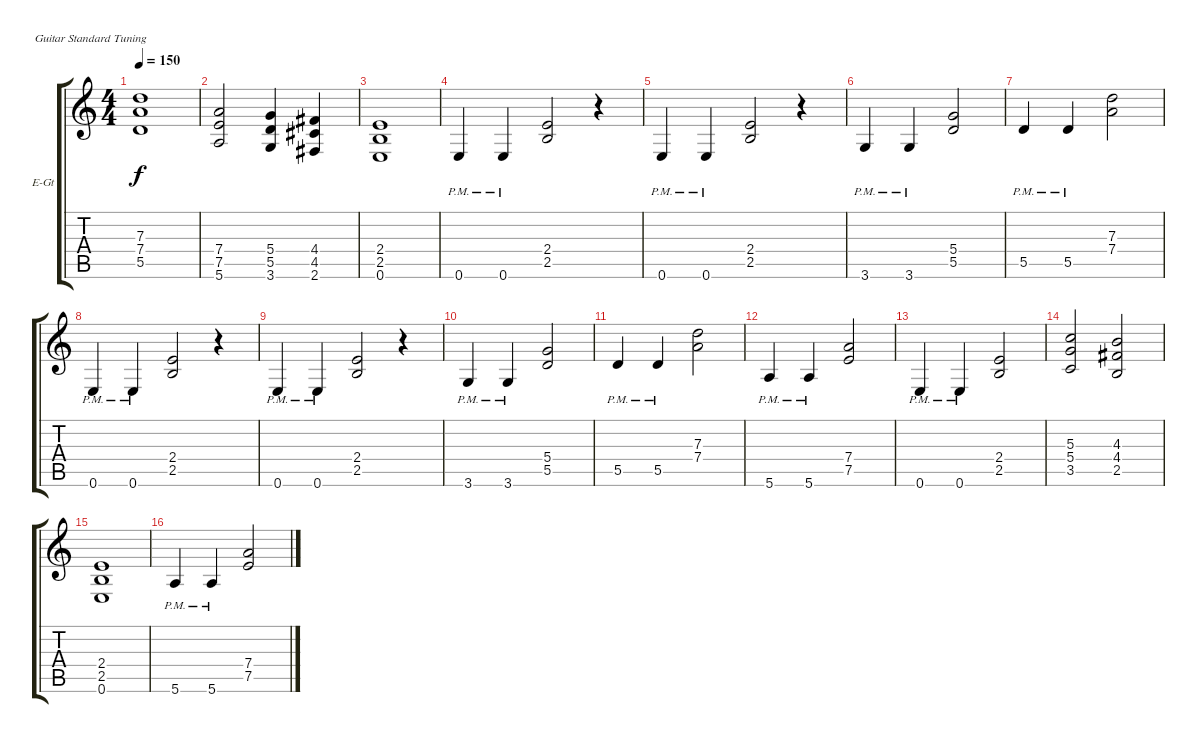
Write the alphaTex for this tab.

\bracketExtendMode groupsimilarinstruments
\firstSystemTrackNameOrientation horizontal
\otherSystemsTrackNameOrientation horizontal
\track ("Äîðîæêà 1" "E-Gt") {instrument distortionguitar}
\staff {score tabs}
\tuning (E4 B3 G3 D3 A2 E2)
\ts (4 4)
\tempo 150
\clef g2
\ks c
(7.3 7.4 5.5).1{dy f} |
(7.4 7.5 5.6).2 (5.4 5.5 3.6).4 (4.4 4.5 2.6).4 |
(2.4 2.5 0.6).1 |
0.6{pm}.4 0.6{pm}.4 (2.4 2.5).2 r.4 |
0.6{pm}.4 0.6{pm}.4 (2.4 2.5).2 r.4 |
3.6{pm}.4 3.6{pm}.4 (5.4 5.5).2 |
5.5{pm}.4 5.5{pm}.4 (7.3 7.4).2 |
0.6{pm}.4 0.6{pm}.4 (2.4 2.5).2 r.4 |
0.6{pm}.4 0.6{pm}.4 (2.4 2.5).2 r.4 |
3.6{pm}.4 3.6{pm}.4 (5.4 5.5).2 |
5.5{pm}.4 5.5{pm}.4 (7.3 7.4).2 |
5.6{pm}.4 5.6{pm}.4 (7.4 7.5).2 |
0.6{pm}.4 0.6{pm}.4 (2.4 2.5).2 |
(5.3 5.4 3.5).2 (4.3 4.4 2.5).2 |
(2.4 2.5 0.6).1 |
5.6{pm}.4 5.6{pm}.4 (7.4 7.5).2
